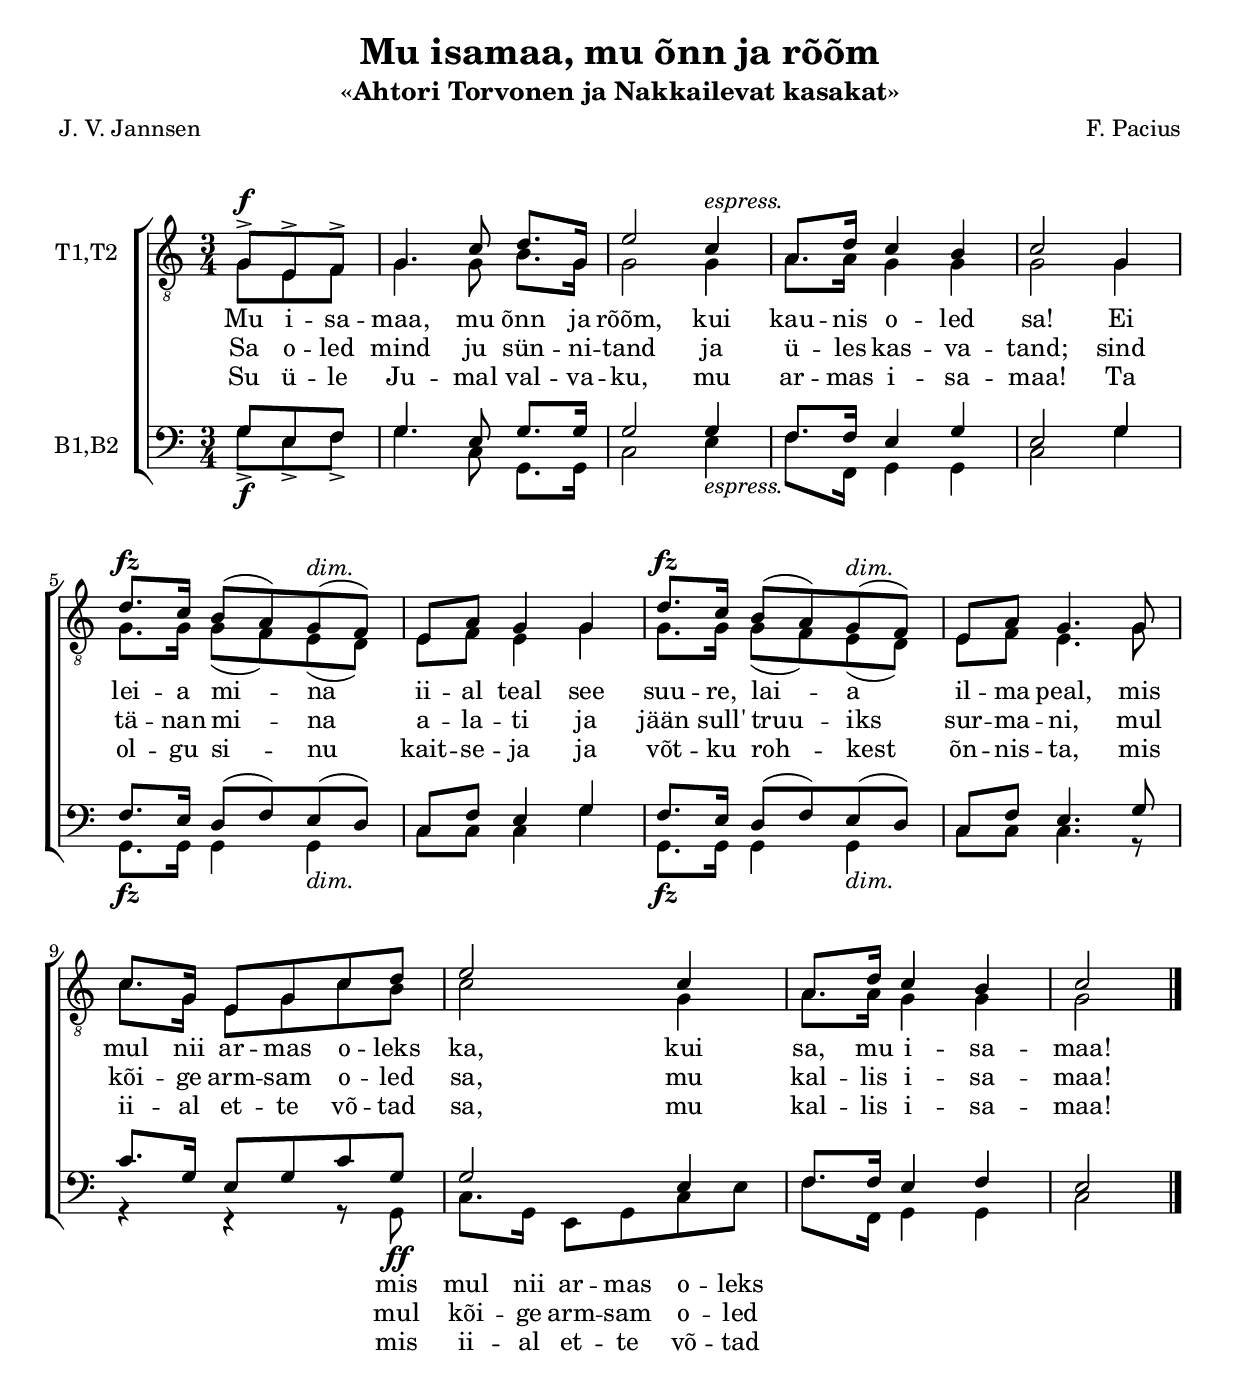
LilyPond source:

\version "2.14.2"
\pointAndClickOff

\header {
  title = "Mu isamaa, mu õnn ja rõõm"
  subtitle = "«Ahtori Torvonen ja Nakkailevat kasakat»"
  composer = "F. Pacius"
  poet = "J. V. Jannsen"
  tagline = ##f
}

globals = { \key c \major \time 3/4 }

tI = \relative c' {
  \partial 4.
  a8\accent^\f fis\accent g\accent | a4. d8 e8. a,16 | fis'2
  d4^\markup {\italic espress. } | b8. e16 d4 cis4 | d2
  a4 | e'8.^\fz d16 cis8( b) a^\markup {\italic dim. }( g) | fis8 b a4 
  a | e'8.^\fz d16 cis8( b) a^\markup {\italic dim. }( g) | fis8 b a4. 
  a8 | d8. a16 fis8 a d e | fis2
  d4 | b8. e16 d4 cis | d2
}
tII = \relative c' {
  \partial 4.
  a8 fis g | a4. a8 cis8. a16 | a2
  a4 | b8. b16 a4 a4 | a2
  a4 | a8. a16 a8( g) fis( e) | fis8 g fis4 
  a4 | a8. a16 a8( g) fis( e) | fis8 g fis4. 
  a8 | d8. a16 fis8 a d cis | d2
  a4 | b8. b16 a4 a | a2
}
bI = \relative c' {
  \partial 4.
  a8 fis g | a4. fis8 a8. a16 | a2
  a4 | g8. g16 fis4 a4 | fis2
  a4 | g8._\fz fis16 e8( g) fis_\markup {\italic dim. }( e) | d8 g fis4 
  a4 | g8._\fz fis16 e8( g) fis_\markup {\italic dim. }( e) | d8 g fis4. 
  a8 | d8. a16 fis8 a d a | a2
  fis4 | g8. g16 fis4 g | fis2
}
bII = \relative c' {
  \partial 4.
  a8\accent\f fis\accent g\accent | a4. d,8 a8. a16 | d2
  fis4_\markup {\italic espress. } | g8. g,16 a4 a4 | d2
  a'4 | a,8. a16 a4 a | d8 d d4 
  a'4 | a,8. a16 a4 a | d8 d d4. 
  r8 | r4 r4 r8 a\ff | d8. a16 fis8 a d fis
  | g8. g,16 a4 a | d2
}

txtI = \lyricmode {
  Mu i -- sa -- maa, mu õnn ja rõõm,
  kui kau -- nis o -- led sa!
  Ei lei -- a mi -- na ii -- al teal
  see suu -- re, lai -- a il -- ma peal,
  mis mul nii ar -- mas o -- leks ka,
  kui sa, mu i -- sa -- maa!
}
txtII = \lyricmode {
  Sa o -- led mind ju sün -- ni -- tand
  ja ü -- les kas -- va -- tand;
  sind tä -- nan mi -- na a -- la -- ti
  ja jään sull' truu -- iks sur -- ma -- ni,
  mul kõi -- ge arm -- sam o -- led sa,
  mu kal -- lis i -- sa -- maa!
}
txtIII = \lyricmode {
  Su ü -- le Ju -- mal val -- va -- ku,
  mu ar -- mas i -- sa -- maa!
  Ta ol -- gu si -- nu kait -- se -- ja
  ja võt -- ku roh -- kest õn -- nis -- ta,
  mis ii -- al et -- te võ -- tad sa,
  mu kal -- lis i -- sa -- maa!
}

skips = \lyricmode {
  _ _ _ _ _ _ _ _ _ _ _ _ _ _ _ _ _ _ _ _ _ _ _ _ _ _ _ _ _ _
}

bIIendingI = \lyricmode {
  mis mul nii ar -- mas o -- leks
}
bIIendingII = \lyricmode {
  mul kõi -- ge arm -- sam o -- led
}
bIIendingIII = \lyricmode {
    mis ii -- al et -- te võ -- tad 
}

\score {
  \new ChoirStaff <<
    \new Staff << 
      \set Staff.instrumentName = "T1,T2"
      \new Voice = "tI" { \clef "treble_8" \globals \voiceOne \transpose d c \tI \bar "|." }
      \new Voice = "tII" { \clef "treble_8" \globals \voiceTwo \transpose d c \tII }
      \new Lyrics \lyricsto "tI" { \txtI }
      \new Lyrics \lyricsto "tI" { \txtII }
      \new Lyrics \lyricsto "tI" { \txtIII }
    >>
    \new Staff << 
      \set Staff.instrumentName = "B1,B2"
      \new Voice = "bI" { \clef bass \globals  \voiceOne \transpose d c \bI \bar "|." }
      \new Voice = "bII" { \clef bass \globals \voiceTwo \transpose d c \bII }
      \new Lyrics \lyricsto "bII" { \skips \bIIendingI }
      \new Lyrics \lyricsto "bII" { \skips \bIIendingII }
      \new Lyrics \lyricsto "bII" { \skips \bIIendingIII }
    >>
  >>
  \layout {}
} 

\paper {
  ragged-bottom = ##t
  markup-system-spacing #'padding = #5  % between title and staff group
  system-system-spacing #'padding = #5 % between staff groups
}

